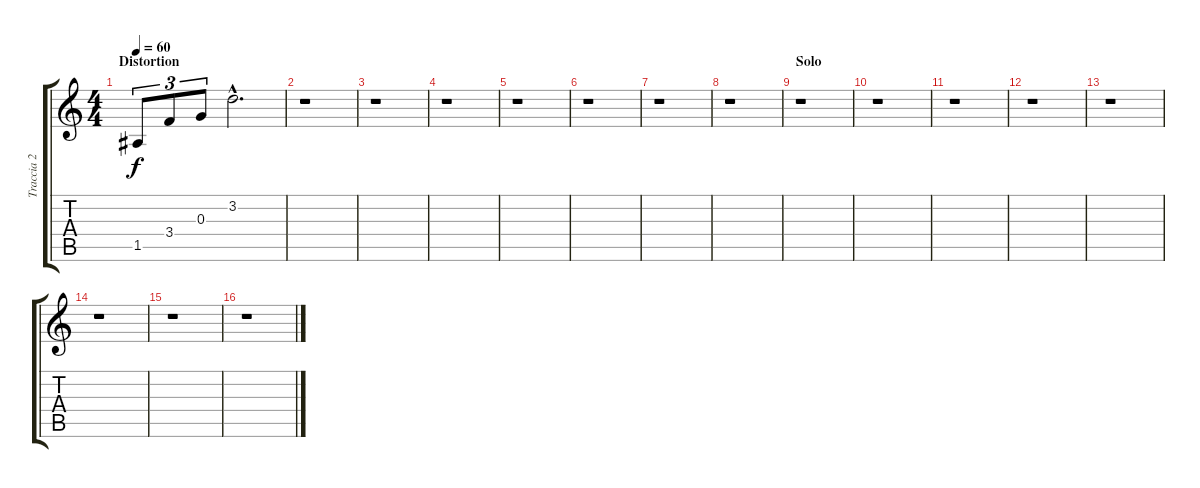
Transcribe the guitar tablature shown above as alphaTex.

\track ("Traccia 2" "Traccia 2") {instrument electricguitarclean}
\staff {score tabs}
\tuning (E4 B3 G3 D3 A2 E2) {hide}
\ts (4 4)
\section ("" "Distortion")
\tempo 60
\clef g2
\ks c
1.5.8{tu (3 2) dy f} 3.4.8{tu (3 2)} 0.3.8{tu (3 2)} 3.2{hac}.2{d} |
r.1 |
r.1 |
r.1 |
r.1 |
r.1 |
r.1 |
r.1 |
\section ("" "Solo")
r.1 |
r.1 |
r.1 |
r.1 |
r.1 |
r.1 |
r.1 |
r.1
